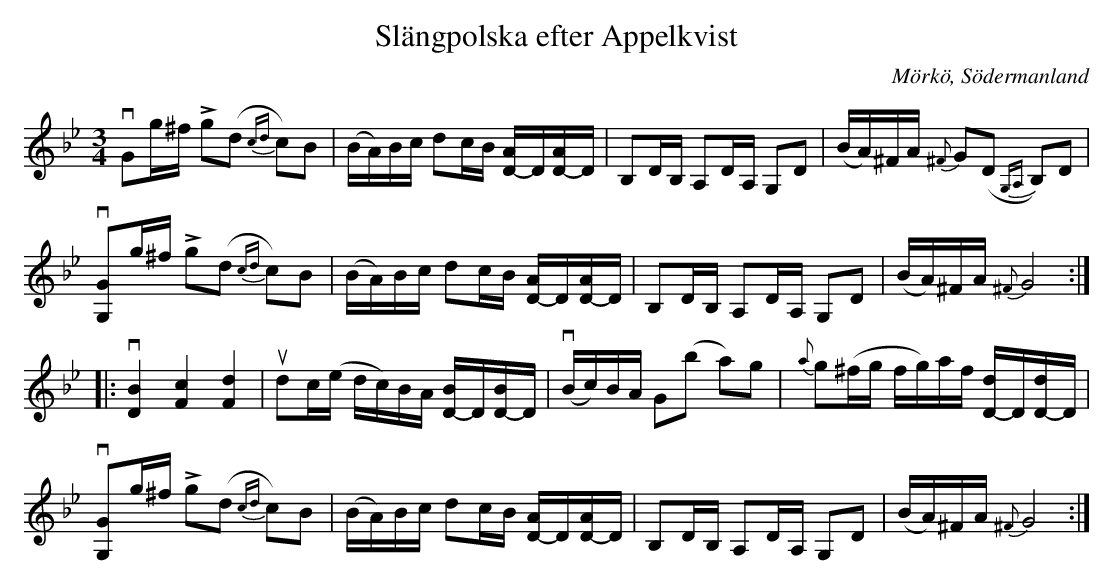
X:1
T:Slängpolska efter Appelkvist
O:Mörkö, Södermanland
M:3/4
L:1/8
K:Gm
vGg/^f/ Lg(d {cd}c)B | (B/A/)B/c/ dc/B/ [D-A]/D/[D-A]/D/ | B,D/B,/ A,D/A,/ G,D | (B/A/)^F/A/ {^F}G(D {G,A,}B,)D |
v[G,G]g/^f/ Lg(d {cd}c)B | (B/A/)B/c/ dc/B/ [D-A]/D/[D-A]/D/ | B,D/B,/ A,D/A,/ G,D | (B/A/)^F/A/ {^F}G4 :|:
v[DB]2 [Fc]2 [Fd]2 | udc/(e/ d/c/)B/A/ [D-B]/D/[D-B]/D/ | v(B/c/)B/A/ G(b a)g | {a}g(^f/g/ f/g/)a/f/ [D-d]/D/[D-d]/D/ |
v[G,G]g/^f/ Lg(d {cd}c)B | (B/A/)B/c/ dc/B/ [D-A]/D/[D-A]/D/ | B,D/B,/ A,D/A,/ G,D | (B/A/)^F/A/ {^F}G4 :|
